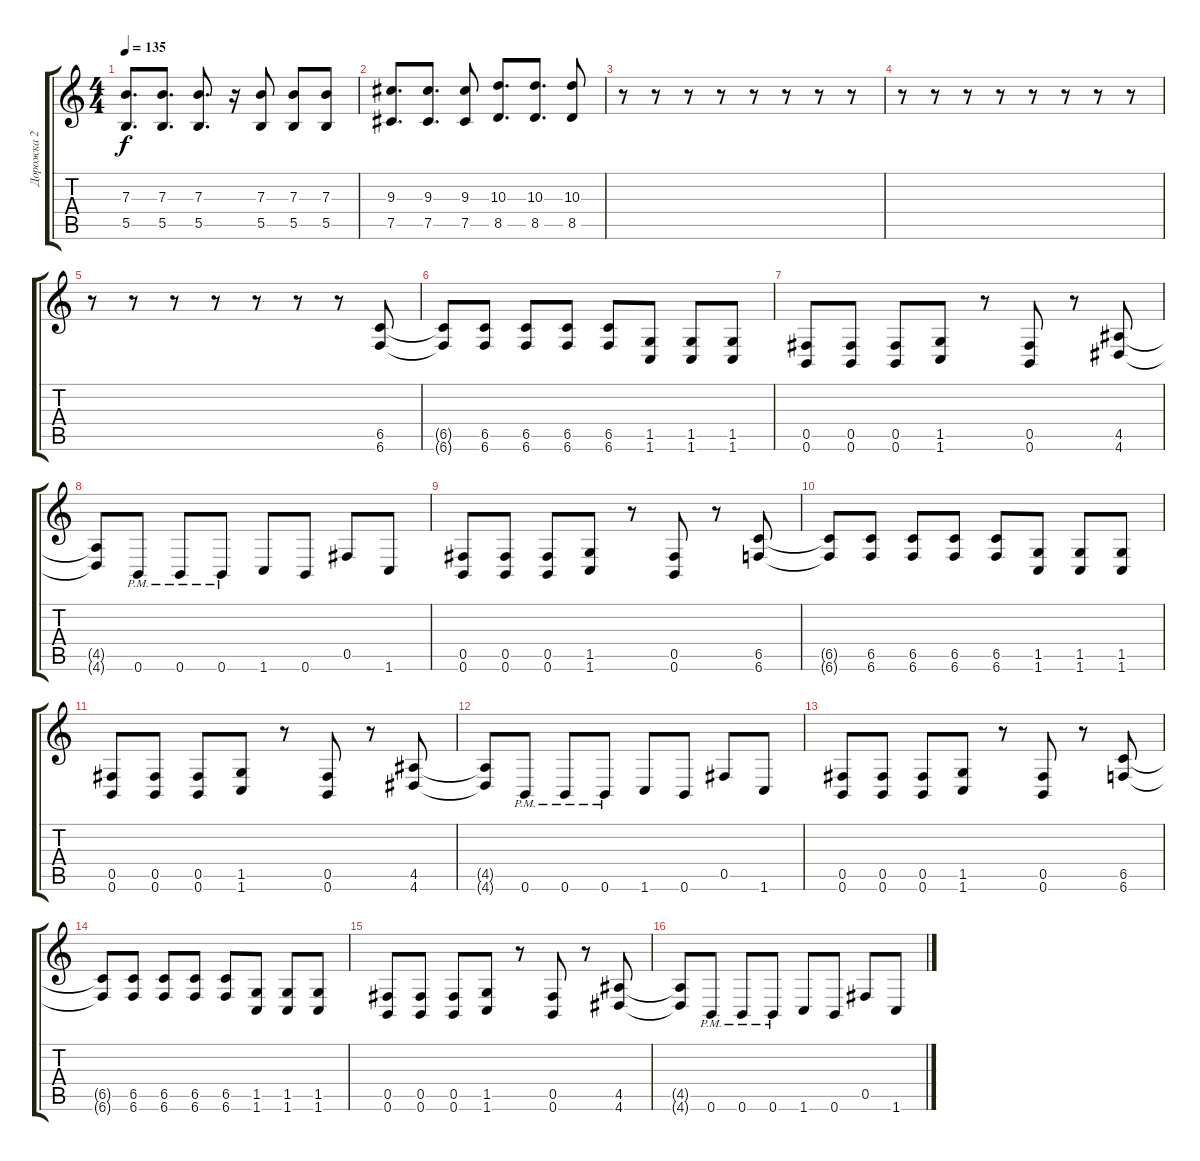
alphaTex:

\track ("Дорожка 2" "Дорожка 2") {instrument distortionguitar}
\staff {score tabs}
\tuning (Db4 Ab3 E3 B2 Gb2 B1) {hide}
\ts (4 4)
\tempo 135
\clef g2
\ks c
(7.3 5.5).8{d dy f} (7.3 5.5).8{d} (7.3 5.5).8{d} r.16 (7.3 5.5).8 (7.3 5.5).8 (7.3 5.5).8 |
(9.3 7.5).8{d} (9.3 7.5).8{d} (9.3 7.5).8 (10.3 8.5).8{d} (10.3 8.5).8{d} (10.3 8.5).8 |
r.8 r.8 r.8 r.8 r.8 r.8 r.8 r.8 |
r.8 r.8 r.8 r.8 r.8 r.8 r.8 r.8 |
r.8 r.8 r.8 r.8 r.8 r.8 r.8 (6.5 6.6).8 |
(6.5{t} 6.6{t}).8 (6.5 6.6).8 (6.5 6.6).8 (6.5 6.6).8 (6.5 6.6).8 (1.5 1.6).8 (1.5 1.6).8 (1.5 1.6).8 |
(0.5 0.6).8 (0.5 0.6).8 (0.5 0.6).8 (1.5 1.6).8 r.8 (0.5 0.6).8 r.8 (4.5 4.6).8 |
(4.5{t} 4.6{t}).8 0.6{pm}.8 0.6{pm}.8 0.6{pm}.8 1.6.8 0.6.8 0.5.8 1.6.8 |
(0.5 0.6).8 (0.5 0.6).8 (0.5 0.6).8 (1.5 1.6).8 r.8 (0.5 0.6).8 r.8 (6.5 6.6).8 |
(6.5{t} 6.6{t}).8 (6.5 6.6).8 (6.5 6.6).8 (6.5 6.6).8 (6.5 6.6).8 (1.5 1.6).8 (1.5 1.6).8 (1.5 1.6).8 |
(0.5 0.6).8 (0.5 0.6).8 (0.5 0.6).8 (1.5 1.6).8 r.8 (0.5 0.6).8 r.8 (4.5 4.6).8 |
(4.5{t} 4.6{t}).8 0.6{pm}.8 0.6{pm}.8 0.6{pm}.8 1.6.8 0.6.8 0.5.8 1.6.8 |
(0.5 0.6).8 (0.5 0.6).8 (0.5 0.6).8 (1.5 1.6).8 r.8 (0.5 0.6).8 r.8 (6.5 6.6).8 |
(6.5{t} 6.6{t}).8 (6.5 6.6).8 (6.5 6.6).8 (6.5 6.6).8 (6.5 6.6).8 (1.5 1.6).8 (1.5 1.6).8 (1.5 1.6).8 |
(0.5 0.6).8 (0.5 0.6).8 (0.5 0.6).8 (1.5 1.6).8 r.8 (0.5 0.6).8 r.8 (4.5 4.6).8 |
(4.5{t} 4.6{t}).8 0.6{pm}.8 0.6{pm}.8 0.6{pm}.8 1.6.8 0.6.8 0.5.8 1.6.8
